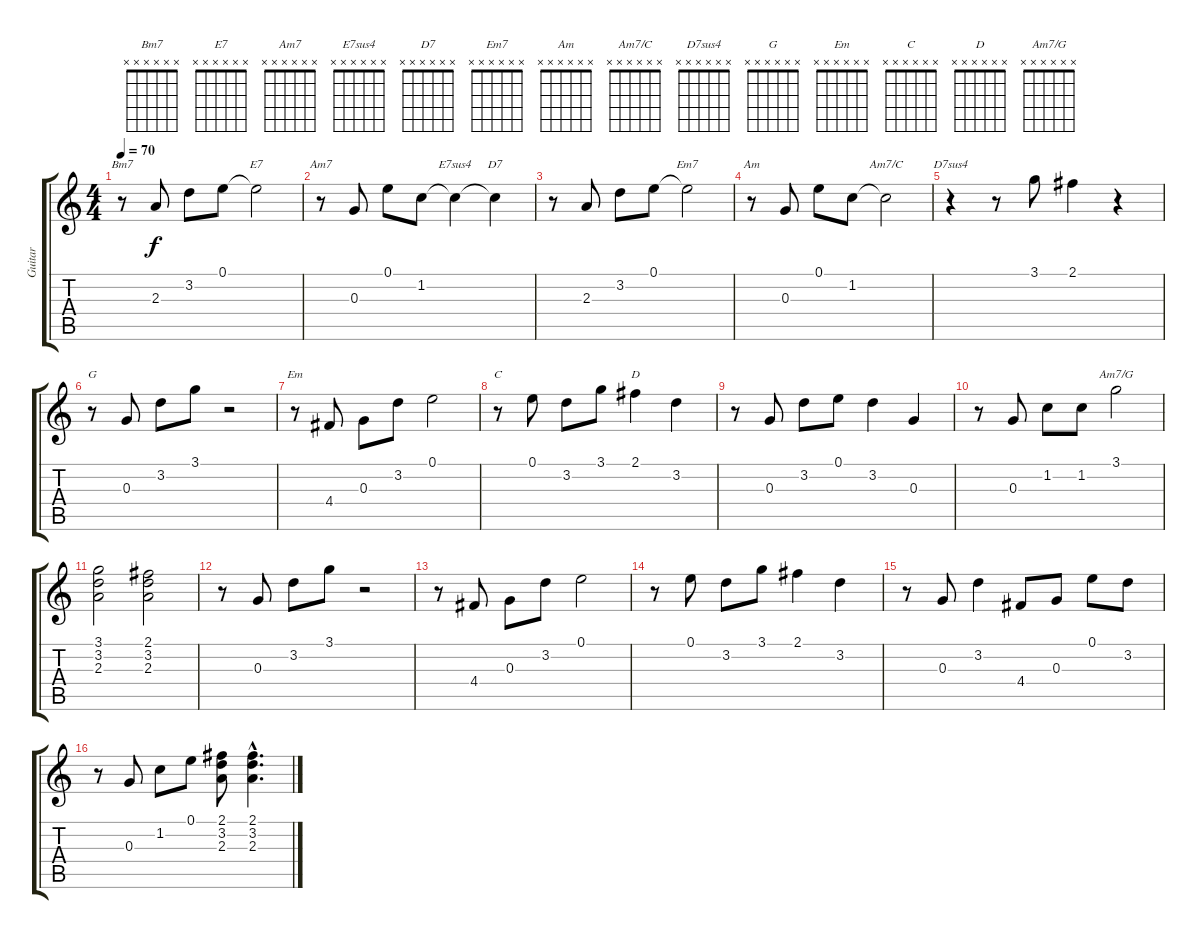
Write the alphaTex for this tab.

\track ("Guitar" "Guitar") {instrument electricguitarclean}
\staff {score tabs}
\tuning (E4 B3 G3 D3 A2 E2) {hide}
\chord ("Bm7" x x x x x x) {firstfret 0}
\chord ("E7" x x x x x x) {firstfret 0}
\chord ("Am7" x x x x x x) {firstfret 0}
\chord ("E7sus4" x x x x x x) {firstfret 0}
\chord ("D7" x x x x x x) {firstfret 0}
\chord ("Em7" x x x x x x) {firstfret 0}
\chord ("Am" x x x x x x) {firstfret 0}
\chord ("Am7/C" x x x x x x) {firstfret 0}
\chord ("D7sus4" x x x x x x) {firstfret 0}
\chord ("G" x x x x x x) {firstfret 0}
\chord ("Em" x x x x x x) {firstfret 0}
\chord ("C" x x x x x x) {firstfret 0}
\chord ("D" x x x x x x) {firstfret 0}
\chord ("Am7/G" x x x x x x) {firstfret 0}
\ts (4 4)
\tempo 70
\clef g2
\ks c
r.8{ch "Bm7" dy f} 2.3.8 3.2.8 0.1.8 0.1{t}.2{ch "E7"} |
r.8{ch "Am7"} 0.3.8 0.1.8 1.2.8 1.2{t}.4{ch "E7sus4"} 1.2{t}.4{ch "D7"} |
r.8 2.3.8 3.2.8 0.1.8 0.1{t}.2{ch "Em7"} |
r.8{ch "Am"} 0.3.8 0.1.8 1.2.8 1.2{t}.2{ch "Am7/C"} |
r.4{ch "D7sus4"} r.8 3.1.8 2.1.4 r.4 |
r.8{ch "G"} 0.3.8 3.2.8 3.1.8 r.2 |
r.8{ch "Em"} 4.4.8 0.3.8 3.2.8 0.1.2 |
r.8{ch "C"} 0.1.8 3.2.8 3.1.8 2.1.4{ch "D"} 3.2.4 |
r.8 0.3.8 3.2.8 0.1.8 3.2.4 0.3.4 |
r.8 0.3.8 1.2.8 1.2.8 3.1.2{ch "Am7/G"} |
(3.1 3.2 2.3).2 (2.1 3.2 2.3).2 |
r.8 0.3.8 3.2.8 3.1.8 r.2 |
r.8 4.4.8 0.3.8 3.2.8 0.1.2 |
r.8 0.1.8 3.2.8 3.1.8 2.1.4 3.2.4 |
r.8 0.3.8 3.2.4 4.4.8 0.3.8 0.1.8 3.2.8 |
r.8 0.3.8 1.2.8 0.1.8 (2.1 3.2 2.3).8 (2.1{hac} 3.2{hac} 2.3{hac}).4{d}
